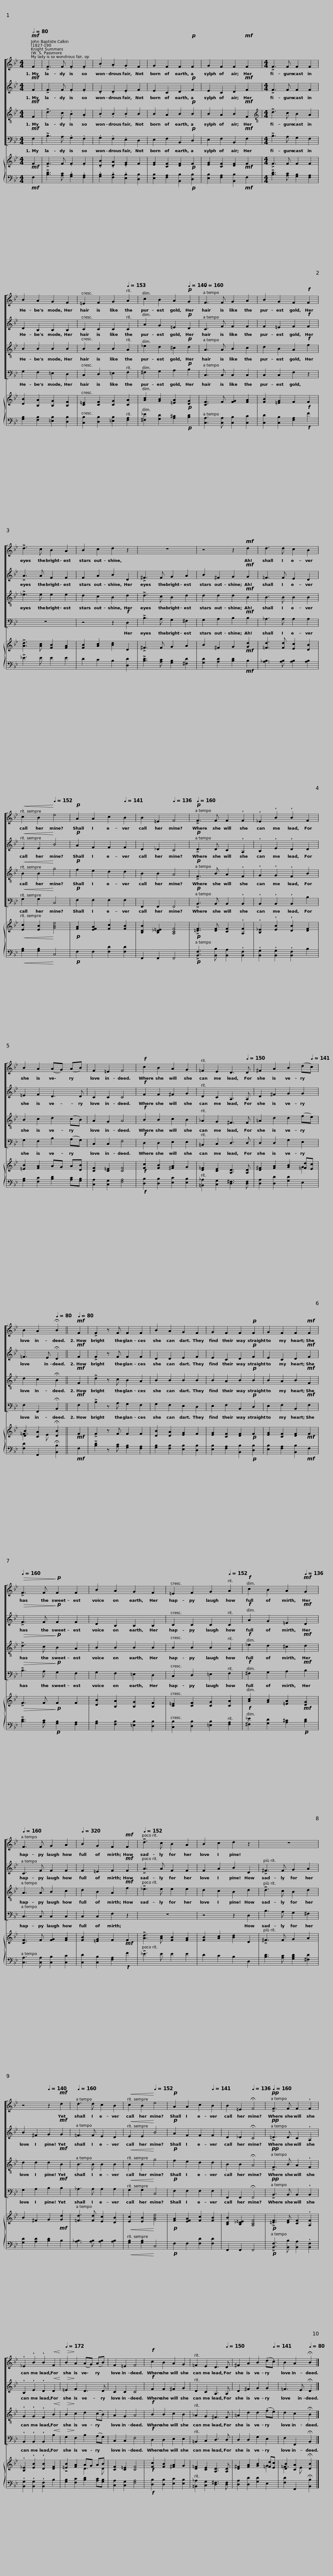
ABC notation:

X:1
%%score [ 1 2 3 4 ] { ( 5 7 ) | 6 }
L:1/8
Q:1/2=80
M:4/4
I:linebreak $
K:Bb
V:1 treble
V:2 treble
V:3 treble-8
V:4 bass
V:5 treble
V:7 treble
V:6 bass
V:1
!mf! F2 | !>!F3 F .F2 .F2 | .B2 .A2 .G2 F2 | G2 F2 F2!p! F2 | G2 F2 F2!mf! F2 |$ %5
[M:4/4] !>!F3 F F2 F2 | B2 A2 G2 F2 | =E2 F2[Q:1/4=157] G2[Q:1/4=153] A2 |[Q:1/4=149] c2[Q:1/4=145] B2[Q:1/4=141] A2[Q:1/4=10]!p![Q:1/4=140] G2 |[Q:1/4=160] F3 F G2 A2 |$ %10
 B2 G2 F2!f! F2 | !>!d3 c B2 A2 | B2 c2 d2 z2 | z8 | z4 z2!mf! d2 |$ %15
 d3 d c2 B2 |[Q:1/4=158]!<(! c2[Q:1/4=156] B2!<)![Q:1/4=152] e4 |!p![Q:1/4=148] A2[Q:1/4=146] A2[Q:1/4=143] c2[Q:1/4=141] B2 |[Q:1/4=139] B2[Q:1/4=137] =E2[Q:1/4=136] F4 |!p![Q:1/4=160][Q:1/4=160] !>!F3 F F2 !wedge!F2 | %20
 !wedge!_E2 !wedge!B2 !wedge!B2 F2 |$ B2 A2 (AG) (AB) | F2 =E2 F4 |!f! c2 B2 A2 G2 |[Q:1/4=158][Q:1/4=158] =F2[Q:1/4=156][Q:1/4=156] E2[Q:1/4=153][Q:1/4=153] D3[Q:1/4=150][Q:1/4=150] D | %25
[Q:1/4=148][Q:1/4=148] ^F2[Q:1/4=146][Q:1/4=146] A2[Q:1/4=143][Q:1/4=143] B2[Q:1/4=142][Q:1/4=142] (d[Q:1/4=141][Q:1/4=141]c) |$[Q:1/4=139][Q:1/4=139] B2[Q:1/4=137][Q:1/4=137] A2[Q:1/4=80] !fermata!B2 ||$[Q:1/4=80]!mf![Q:1/4=160][Q:1/4=80][Q:1/4=80][Q:1/4=80][Q:1/4=80] F2 | !>!F2 z F F2 F2 | B2 A2 G2 F2 | %30
 G2 F2 F2!p! F2 | G2 F2 F2!mf! F2 |$[Q:1/4=160][Q:1/4=160][Q:1/4=160][Q:1/4=160][Q:1/4=160]!>(! !>!F3 F!>)!!p! F2 F2 | B2 A2 G2 F2 | =E2 F2[Q:1/4=157] G2[Q:1/4=152] A2 | %35
!f![Q:1/4=147] c2[Q:1/4=142] B2[Q:1/4=138] A2[Q:1/4=10][Q:1/4=10]!mf![Q:1/4=136] G2 |[Q:1/4=160] F3 F G2 A2 |$[Q:1/4=320][Q:1/4=160][Q:1/4=320][Q:1/4=320][Q:1/4=320][Q:1/4=320] B2 G2 F2!mf! F2 |[Q:1/4=152] !>!d3 c B2 A2 | B2 c2 d2 z2 | %40
[Q:1/4=150][Q:1/4=150] z8[Q:1/4=148][Q:1/4=148][Q:1/4=146][Q:1/4=146][Q:1/4=144][Q:1/4=144] |[Q:1/4=142][Q:1/4=142] z4[Q:1/4=140][Q:1/4=140] z2!mf! d2[Q:1/4=140][Q:1/4=140] |$[Q:1/4=160][Q:1/4=160][Q:1/4=160][Q:1/4=160][Q:1/4=160] d3 d c2 B2 |[Q:1/4=158]!<(! c2[Q:1/4=156] B2!<)![Q:1/4=152] e4 |!p![Q:1/4=148] A2[Q:1/4=146] A2[Q:1/4=143] c2[Q:1/4=141] B2 | %45
[Q:1/4=139] B2[Q:1/4=137] =E2[Q:1/4=136] !fermata!F4 |!pp![Q:1/4=160] !>!F3 F F2 !wedge!F2 | !wedge!_E2 !wedge!B2 !wedge!B2!<(! F2!<)! |$[Q:1/4=172][Q:1/4=160][Q:1/4=172][Q:1/4=172][Q:1/4=172][Q:1/4=172]!>(! B2!>)! A2 (AG) (AB) | F2 =E2 F4 | %50
!f! c2 B2 A2 G2 |[Q:1/4=158][Q:1/4=158] =F2[Q:1/4=156][Q:1/4=156] E2[Q:1/4=153][Q:1/4=153] D3[Q:1/4=150][Q:1/4=150] D |[Q:1/4=148][Q:1/4=148] ^F2[Q:1/4=146][Q:1/4=146] A2[Q:1/4=143][Q:1/4=143] B2[Q:1/4=142][Q:1/4=142] (.d[Q:1/4=141][Q:1/4=141].c) |$[Q:1/4=139][Q:1/4=139] B2[Q:1/4=137][Q:1/4=137] A2[Q:1/4=80] !fermata!B2 |] %54
V:2
!mf! F2 | !>!F3 F .F2 .F2 | .D2 .D2 .E2 F2 | E2 C2 D2!p! F2 | E2 C2 D2!mf! F2 |$ %5
[M:4/4] !>!F3 F F2 F2 | D2 B,2 B,2 B,2 | C2 C2 C2 C2 | A2 G2 =E2!p! D2 | C3 F F2 F2 |$ %10
 F2 =E2 F2!f! F2 | !>!A3 A F2 F2 | F2 A2 B2 D2 | !>!^F3 F G2 A2 | B2 ^F2 G2!mf! G2 |$ %15
 =F3 F E2 D2 |!<(! E2 E2!<)! B4 |!p! A2 F2 F2 F2 | D2 _D2 C4 |!p! !>!D3 D C2 !wedge!A,2 | %20
 !wedge!B,2 !wedge!E2 !wedge!D2 D2 |$ =E2 F2 D3 D | C2 C2 C4 |!f! F2 F2 ^F2 G2 | D2 C2 A,3 A, | %25
 D2 ^F2 G2 G2 |$ =F3 E !fermata!D2 ||$!mf! F2 | !>!F2 z F F2 F2 | D2 D2 E2 F2 | %30
 E2 C2 D2!p! F2 | E2 C2 D2!mf! F2 |$!>(! !>!F3 F!>)!!p! F2 F2 | D2 B,2 B,2 B,2 | C2 C2 C2 C2 | %35
!f! A2 G2 =E2!mf! D2 | C3 F F2 F2 |$ F2 =E2 F2!mf! F2 | !>!A3 A F2 F2 | F2 A2 B2 D2 | %40
 !>!^F3 F G2 A2 | B2 ^F2 G2!mf! G2 |$ =F3 F E2 D2 |!<(! E2 E2!<)! B4 |!p! A2 F2 F2 F2 | %45
 D2 _D2 !fermata!C4 |!pp! !>!=D3 D C2 !wedge!A,2 | !wedge!B,2 !wedge!E2 !wedge!D2!<(! D2!<)! |$!>(! =E2!>)! F2 D3 D | C2 C2 C4 | %50
!f! F2 F2 ^F2 G2 | D2 C2 A,3 A, | D2 ^F2 G2 G2 |$ =F3 E !fermata!D2 |] %54
V:3
!mf! F2 | !>!d3 c .B2 .A2 | .B2 .B2 .B2 B2 | B2 A2 B2!p! B2 | B2 A2 B2!mf! F2 |$ %5
[M:4/4][K:treble-8] !>!d3 c B2 A2 | B2 B2 B2 B2 | B2 B2 B2 A2 | _e2 d2 ^c2!p! d2 | A3 A B2 c2 |$ %10
 d2 B2 A2!f! f2 | !>!_e3 e e2 e2 | d2 c2 B2 d2 | !>!d3 c B2 d2 | d2 d2 d2!mf! B2 |$ %15
 B3 B B2 B2 |!<(! B2 B2!<)! g4 |!p! f2 e2 d2 d2 | B2 B2 A4 |!p! !>!F3 B A2 !wedge!F2 | %20
 !wedge!G2 !wedge!G2 !wedge!F2 B2 |$ B2 c2 d2 (cB) | A2 G2 A4 |!f! B2 B2 c2 B2 | _A2 G2 ^F3 F | %25
 =A2 d2 d2 (fe) |$ d2 c2 !fermata!B2 ||$!mf! F2 | !>!d2 z c B2 A2 | B2 B2 B2 B2 | %30
 B2 A2 B2!p! B2 | B2 A2 B2!mf! F2 |$!>(! !>!d3 c!>)!!p! B2 A2 | B2 B2 B2 B2 | B2 B2 B2 A2 | %35
!f! _e2 d2 ^c2!mf! d2 | A3 A B2 c2 |$ d2 B2 A2!mf! f2 | !>!_e3 e e2 e2 | d2 c2 B2 d2 | %40
 !>!d3 c B2 d2 | d2 d2 d2!mf! B2 |$ B3 B B2 B2 |!<(! B2 B2!<)! g4 |!p! f2 e2 d2 d2 | %45
 B2 B2 !fermata!A4 |!pp! !>!F3 B A2 !wedge!F2 | !wedge!G2 !wedge!G2 !wedge!F2!<(! B2!<)! |$!>(! B2!>)! c2 d2 (cB) | A2 G2 A4 | %50
!f! B2 B2 c2 B2 | _A2 G2 ^F3 F | =A2 d2 d2 (.f.e) |$ d2 c2 !fermata!B2 |] %54
V:4
!mf! F,2 | !>!B,3 A, .G,2 .F,2 | .G,2 .F,2 .E,2 D,2 | E,2 F,2 B,,2!p! D,2 | E,2 F,2 B,,2!mf! F,2 |$ %5
[M:4/4] !>!B,3 A, G,2 F,2 | G,2 F,2 =E,2 D,2 | C,2 D,2 =E,2 F,2 | ^F,2 G,2 A,2!p! B,2 | C,3 C, C,2 C,2 |$ %10
 C,2 C,2 F,2 z2 | z8 | z4 z2!f! D,2 | !>!B,3 A, G,2 ^F,2 | G,2 A,2 B,2!mf! B,2 |$ %15
 _A,3 A, A,2 A,2 |!<(! G,2 G,2!<)! C,4 |!p! F,2 F,2 F,2 F,2 | F,,2 F,,2 F,,4 |!p! !>!B,,3 B,, B,,2 !wedge!B,,2 | %20
 !wedge!B,,2 !wedge!B,,2 !wedge!B,,2 B,2 |$ G,2 F,2 B,2 (A,G,) | C,2 C,2 F,4 |!f! D,2 D,2 E,2 E,2 | =B,,2 C,2 D,3 D, | %25
 D,2 D,2 G,2 E,2 |$ F,2 F,,2 !fermata!B,,2 ||$!mf! F,2 | !>!B,2 z A, G,2 F,2 | G,2 F,2 E,2 D,2 | %30
 E,2 F,2 B,,2!p! D,2 | E,2 F,2 B,,2!mf! F,2 |$!>(! !>!B,3 A,!>)!!p! G,2 F,2 | G,2 F,2 =E,2 D,2 | C,2 D,2 =E,2 F,2 | %35
!f! ^F,2 G,2 A,2!mf! B,2 | C,3 C, C,2 C,2 |$ C,2 C,2 F,2 z2 | z8 | z4 z2 D,2 | %40
 B,3 A, G,2 ^F,2 | G,2 A,2 B,2!mf! B,2 |$ _A,3 A, A,2 A,2 |!<(! G,2 G,2!<)! C,4 |!p! F,2 F,2 F,2 F,2 | %45
 F,,2 F,,2 !fermata!F,,4 |!pp! !>!B,,3 B,, B,,2 !wedge!B,,2 | !wedge!B,,2 !wedge!B,,2 !wedge!B,,2!<(! B,2!<)! |$!>(! G,2!>)! F,2 B,2 (A,G,) | C,2 C,2 F,4 | %50
!f! D,2 D,2 E,2 E,2 | =B,,2 C,2 D,3 D, | D,2 D,2 G,2 E,2 |$ F,2 F,,2 !fermata!B,,2 |] %54
V:5
!mf! F2 | !>!F3 F .F2 .F2 | .[DB]2 .[DA]2 .[EG]2 F2 | [EG]2 [CF]2 [DF]2!p! F2 | [EG]2 [CF]2 [DF]2!mf! F2 |$ %5
[M:4/4] !>!F3 F F2 F2 | [DB]2 [B,A]2 [B,G]2 [B,F]2 | [C=E]2 [CF]2 [CG]2 [CA]2 | [Ac]2 [GB]2 [=EA]2!p! [DG]2 | [CF]3 F [FG]2 [FA]2 |$ %10
 [FB]2 [=EG]2 F2!f! F2 | !>![Ad]3 [Ac] [FB]2 [FA]2 | [FB]2 [Ac]2 [Bd]2 D2 | !>!^F3 F G2 A2 | B2 ^F2 G2!mf! [Gd]2 |$ %15
 [=Fd]3 [Fd] [Ec]2 [DB]2 |!<(! [Ec]2 [EB]2!<)! [GBe]4 |!p! [FA]2 [EFA]2 [Fc]2 [FB]2 | [B,DB]2 [B,_D=E]2 [A,CF]4 |!p! !>![=DF]3 [DF] [CF]2 !wedge![A,F]2 | %20
 !wedge![B,_E]2 !wedge![EB]2 !wedge![DB]2 [DF]2 |$ [=EB]2 [FA]2 AG A[DB] | [CF]2 [C=E]2 [CF]4 |!f! [Fc]2 [FB]2 [^FA]2 G2 | [D=F]2 [CE]2 [A,D]3 [A,D] | %25
 [D^F]2 [FA]2 [GB]2 [=Fd][Ec] |$ [DB]2 [CA]2 !fermata![DB]2 ||$!mf! F2 | !>!F2 z F F2 F2 | [DB]2 [DA]2 [EG]2 F2 | %30
 [EG]2 [CF]2 [DF]2!p! F2 | [EG]2 [CF]2 [DF]2!mf! F2 |$!>(! !>!F3 F!>)!!p! F2 F2 | [DB]2 [B,A]2 [B,G]2 [B,F]2 | [C=E]2 [CF]2 [CG]2 [CA]2 | %35
!f! [Ac]2 [GB]2 [=EA]2!mf! [DG]2 | [CF]3 F [FG]2 [FA]2 |$ [FB]2 [=EG]2 F2!mf! F2 | !>![Ad]3 [Ac] [FB]2 [FA]2 | [FB]2 [Ac]2 [Bd]2 D2 | %40
 !>!^F3 F G2 A2 | B2 ^F2 G2!mf! [Gd]2 |$ [=Fd]3 [Fd] [Ec]2 [DB]2 |!<(! [Ec]2 [EB]2!<)! [GBe]4 |!p! [FA]2 [EFA]2 [Fc]2 [FB]2 | %45
 [B,DB]2 [B,_D=E]2 [A,CF]4 |!p! !>![=DF]3 [DF] [CF]2 !wedge![A,F]2 | !wedge![B,_E]2 !wedge![EB]2 !wedge![DB]2 [DF]2 |$ [=EB]2 [FA]2 AG AB | [CF]2 [C=E]2 [CF]4 | %50
!f! [Fc]2 [FB]2 [^FA]2 G2 | [D=F]2 [CE]2 [A,D]3 [A,D] | [D^F]2 [FA]2 [GB]2 [=Fd][Ec] |$ [DB]2 [CA]2 !fermata![DB]2 |] %54
V:6
!mf! F,2 | !>![B,D]3 [A,C] .[G,B,]2 .[F,A,]2 | .[G,B,]2 .[F,B,]2 .[E,B,]2 [D,B,]2 | [E,B,]2 [F,A,]2 [B,,B,]2!p! [D,B,]2 | [E,B,]2 [F,A,]2 [B,,B,]2!mf! F,2 |$ %5
[M:4/4] !>![B,D]3 [A,C] [G,B,]2 [F,A,]2 | [G,B,]2 [F,B,]2 [=E,B,]2 [D,B,]2 | [C,B,]2 [D,B,]2 [=E,B,]2 [F,A,]2 | [^F,_E]2 [G,D]2 [A,^C]2!p! [B,D]2 | [C,A,]3 [C,A,] [C,B,]2 [C,C]2 |$ %10
 [C,D]2 [C,B,]2 [F,A,]2!f! F2 | !>!_E3 E E2 E2 | D2 C2 B,2 [D,D]2 | !>![B,D]3 [A,C] [G,B,]2 [^F,D]2 | [G,D]2 [A,D]2 [B,D]2!mf! B,2 |$ %15
 [_A,B,]3 [A,B,] [A,B,]2 [A,B,]2 |!<(! [G,B,]2 [G,B,]2!<)! C,4 |!p! F,2 F,2 [F,D]2 [F,D]2 | F,,2 F,,2 F,,4 |!p! !>![B,,F,]3 [B,,B,] [B,,A,]2 !wedge![B,,F,]2 | %20
 !wedge![B,,G,]2 !wedge![B,,G,]2 !wedge![B,,F,]2 B,2 |$ [G,B,]2 [F,C]2 [B,D]2 [A,C][G,B,] | [C,A,]2 [C,G,]2 [F,A,]4 |!f! [D,B,]2 [D,B,]2 [E,C]2 [E,B,]2 | [=B,,_A,]2 [C,G,]2 [D,^F,]3 [D,F,] | %25
 [D,A,]2 [D,D]2 [G,D]2 E,2 |$ [F,D]2 F,,2 !fermata![B,,B,]2 ||$!mf! F,2 | !>![B,D]2 z [A,C] [G,B,]2 [F,A,]2 | [G,B,]2 [F,B,]2 [E,B,]2 [D,B,]2 | %30
 [E,B,]2 [F,A,]2 [B,,B,]2!p! [D,B,]2 | [E,B,]2 [F,A,]2 [B,,B,]2!mf! F,2 |$ !>![B,D]3 [A,C]!p! [G,B,]2 [F,A,]2 | [G,B,]2 [F,B,]2 [=E,B,]2 [D,B,]2 | [C,B,]2 [D,B,]2 [=E,B,]2 [F,A,]2 | %35
 [^F,_E]2 [G,D]2 [A,^C]2!p! [B,D]2 | [C,A,]3 [C,A,] [C,B,]2 [C,C]2 |$ [C,D]2 [C,B,]2 [F,A,]2!f! F2 | !>!_E3 E E2 E2 | D2 C2 B,2 D,2 | %40
 [B,D]3 [A,C] [G,B,D]2 [^F,D]2 | [G,D]2 [A,D]2 [B,D]2 B,2 |$ [_A,B,]3 [A,B,] [A,B,]2 [A,B,]2 |!<(! [G,B,]2 [G,B,]2!<)! C,4 |!p! F,2 F,2 [F,D]2 [F,D]2 | %45
 F,,2 F,,2 F,,4 |!p! !>![B,,F,]3 [B,,B,] [B,,A,]2 !wedge![B,,F,]2 | !wedge![B,,G,]2 !wedge![B,,G,]2 !wedge![B,,F,]2 B,2 |$ [G,B,]2 [F,C]2 [B,D]2 [A,C][G,B,] | [C,A,]2 [C,G,]2 [F,A,]4 | %50
!f! [D,B,]2 [D,B,]2 [E,C]2 [E,B,]2 | [=B,,_A,]2 [C,G,]2 [D,^F,]3 [D,F,] | [D,A,]2 [D,D]2 [G,D]2 E,2 |$ [F,D]2 F,,2 !fermata![B,,B,]2 |] %54
V:7
 x2 | x8 | x8 | x8 | x8 |$ %5
[M:4/4] x8 | x8 | x8 | x8 | x8 |$ %10
 x8 | x8 | x8 | x8 | x8 |$ %15
 x8 | x8 | x8 | x8 | x8 | %20
 x8 |$ x8 | x8 | x8 | x8 | %25
 x4 x2 G2 |$ =F3 E x2 ||$ x2 | x8 | x8 | %30
 x8 | x8 |$ x8 | x8 | x8 | %35
 x8 | x8 |$ x8 | x8 | x8 | %40
 x8 | x8 |$ x8 | x8 | x8 | %45
 x8 | x8 | x8 |$ z4 D3 D | x8 | %50
 x8 | x8 | x4 x2 G2 |$ =F3 E x2 |] %54
